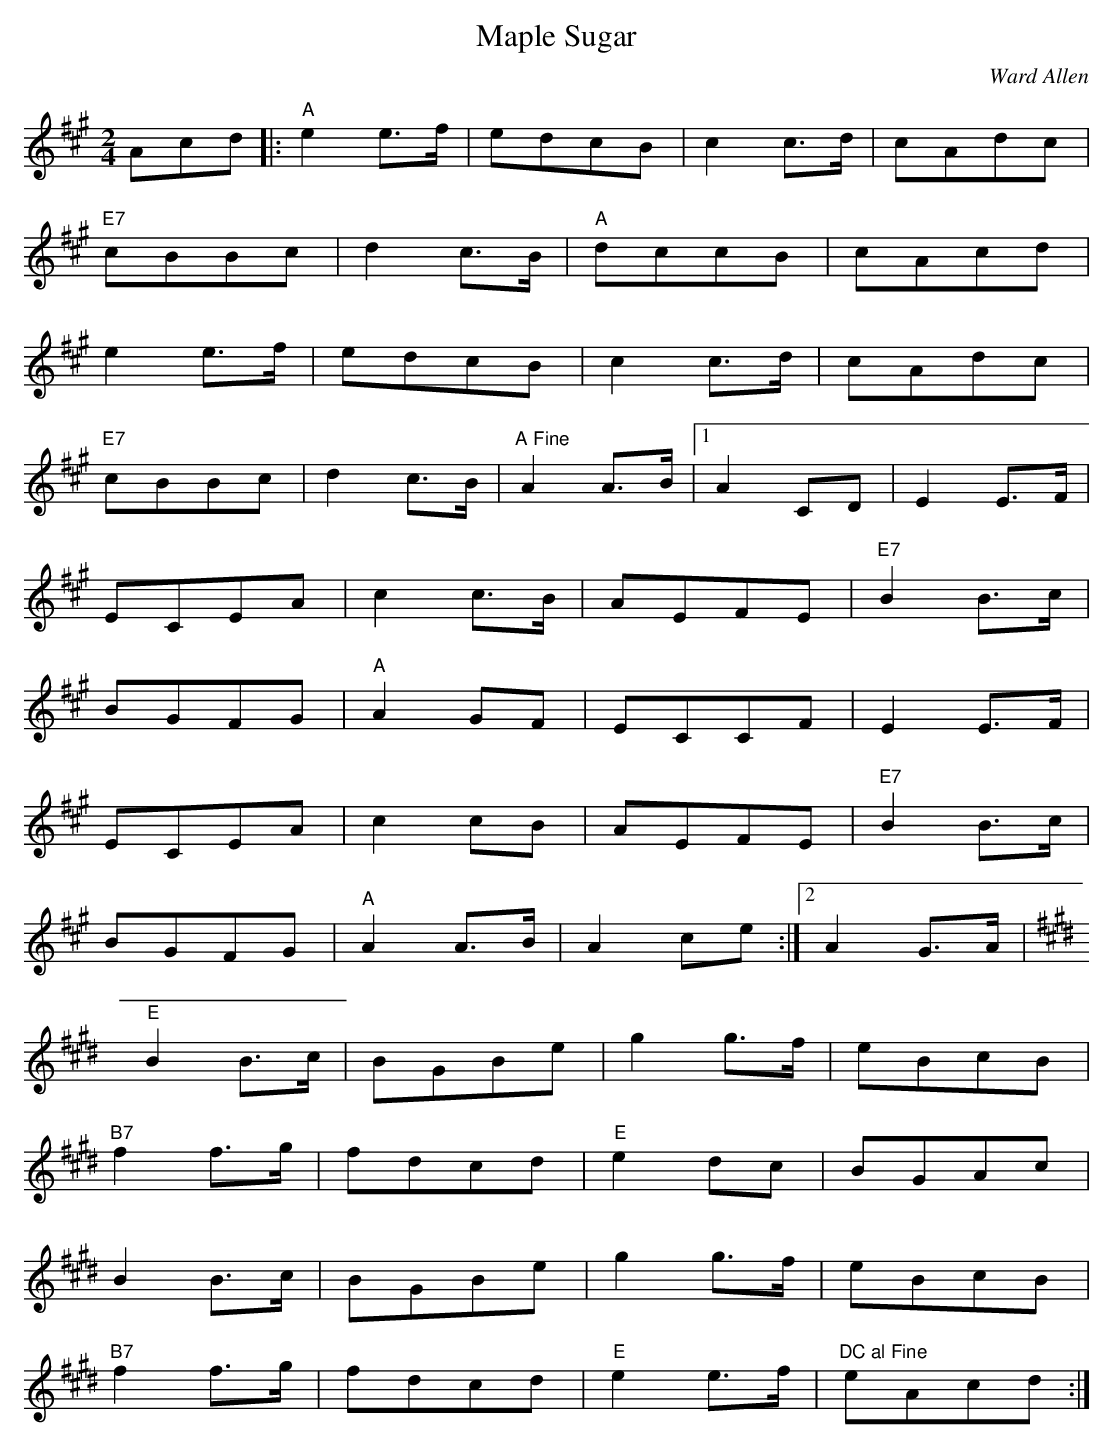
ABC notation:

X:1
T:Maple Sugar
C:Ward Allen
M:2/4
L:1/8
K:A
Acd|:"A"e2e>f|edcB|c2c>d|cAdc|
"E7"cBBc|d2c>B|"A"dccB|cAcd|
e2e>f|edcB|c2c>d|cAdc|
"E7"cBBc|d2c>B|"A Fine"A2A>B|1 A2CD|E2E>F|
ECEA|c2c>B|AEFE|"E7"B2B>c|
BGFG|"A"A2GF|ECCF|E2E>F|
ECEA|c2cB|AEFE|"E7"B2B>c|
BGFG|"A"A2A>B|A2ce:|2 A2 G>A|
K:E
"E"B2B>c|BGBe|g2g>f|eBcB|
"B7"f2f>g|fdcd|"E"e2dc|BGAc|
B2B>c|BGBe|g2g>f|eBcB|
"B7"f2f>g|fdcd|"E"e2e>f|"DC al Fine"eAcd:|
